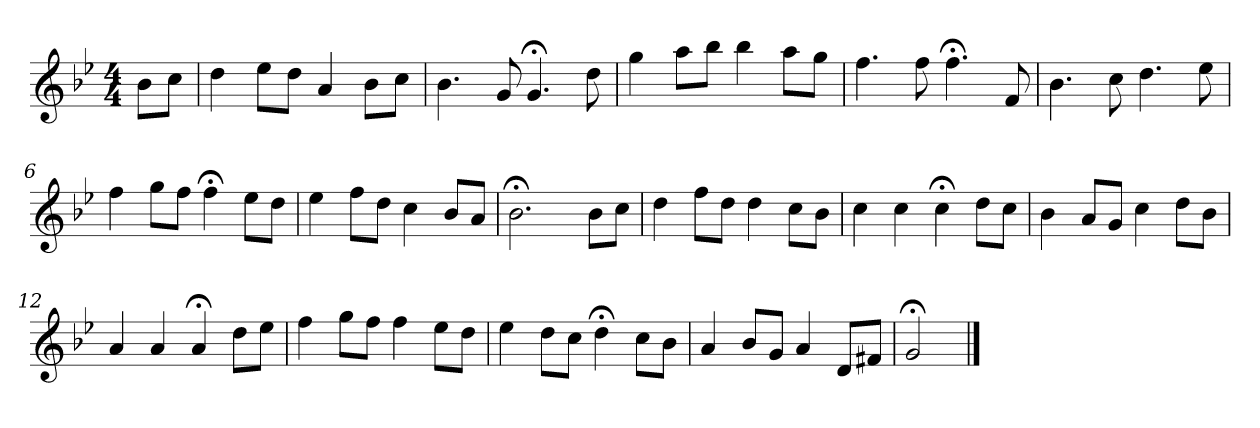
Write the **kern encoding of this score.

**kern
*part1
*staff1
*k[b-e-]
*g:
*M4/4
*MM120
=
8b-L
8ccJ
=1
4dd
8ee-L
8ddJ
4a
8b-L
8ccJ
=2
4.b-
8g
4.g;<
8dd
=3
4gg
8aaL
8bb-J
4bb-
8aaL
8ggJ
=4
4.ff
8ff
4.ff;<
8f
=5
4.b-
8cc
4.dd
8ee-
=6
4ff
8ggL
8ffJ
4ff;<
8ee-L
8ddJ
=7
4ee-
8ffL
8ddJ
4cc
8b-L
8aJ
=8
2.b-;<
8b-L
8ccJ
=9
4dd
8ffL
8ddJ
4dd
8ccL
8b-J
=10
4cc
4cc
4cc;<
8ddL
8ccJ
=11
4b-
8aL
8gJ
4cc
8ddL
8b-J
=12
4a
4a
4a;<
8ddL
8ee-J
=13
4ff
8ggL
8ffJ
4ff
8ee-L
8ddJ
=14
4ee-
8ddL
8ccJ
4dd;<
8ccL
8b-J
=15
4a
8b-L
8gJ
4a
8dL
8f#XJ
=16
2g;<
==
*-
